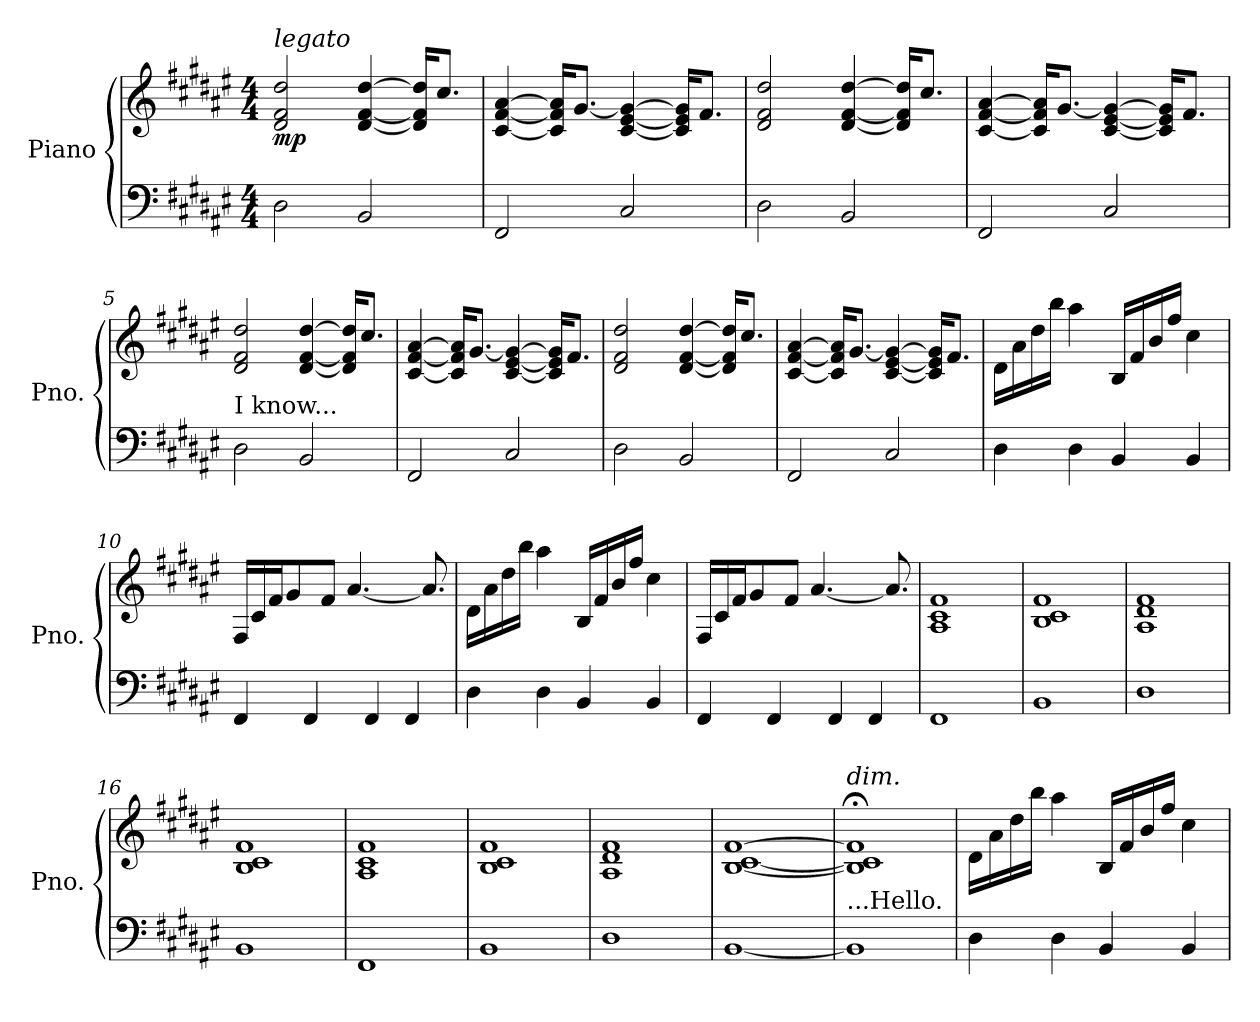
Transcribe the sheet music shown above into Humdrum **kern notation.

**kern	**kern	**dynam
*part1	*part1	*part1
*staff2	*staff1	*staff1/2
*I"Piano	*	*
*I'Pno.	*	*
*clefF4	*clefG2	*
*k[f#c#g#d#a#e#]	*k[f#c#g#d#a#e#]	*
*M4/4	*M4/4	*
*MM60	*MM60	*
=1	=1	=1
!	!LO:TX:a:i:t=legato	!
!	!	!LO:DY:b
2D#\	2d#/ 2f#/ 2dd#/	mp
2BB/	[4d#/ [4f#/ [4dd#/	.
.	16d#/] 16f#/] 16dd#/]KL	.
.	8.cc#/J	.
=2	=2	=2
2FF#/	[4c#/ [4f#/ [4a#/	.
.	16c#/] 16f#/] 16a#/]KL	.
.	[8.g#/J	.
2C#/	[4c#/ [4e#/ 4g#/_	.
.	16c#/] 16e#/] 16g#/]KL	.
.	8.f#/J	.
=3	=3	=3
2D#\	2d#/ 2f#/ 2dd#/	.
2BB/	[4d#/ [4f#/ [4dd#/	.
.	16d#/] 16f#/] 16dd#/]KL	.
.	8.cc#/J	.
=4	=4	=4
2FF#/	[4c#/ [4f#/ [4a#/	.
.	16c#/] 16f#/] 16a#/]KL	.
.	[8.g#/J	.
2C#/	[4c#/ [4e#/ 4g#/_	.
.	16c#/] 16e#/] 16g#/]KL	.
.	8.f#/J	.
=5	=5	=5
!LO:TX:a:t=I know...	!	!
2D#\	2d#/ 2f#/ 2dd#/	.
2BB/	[4d#/ [4f#/ [4dd#/	.
.	16d#/] 16f#/] 16dd#/]KL	.
.	8.cc#/J	.
!!LO:LB:g=z
=6	=6	=6
2FF#/	[4c#/ [4f#/ [4a#/	.
.	16c#/] 16f#/] 16a#/]KL	.
.	[8.g#/J	.
2C#/	[4c#/ [4e#/ 4g#/_	.
.	16c#/] 16e#/] 16g#/]KL	.
.	8.f#/J	.
=7	=7	=7
2D#\	2d#/ 2f#/ 2dd#/	.
2BB/	[4d#/ [4f#/ [4dd#/	.
.	16d#/] 16f#/] 16dd#/]KL	.
.	8.cc#/J	.
=8	=8	=8
2FF#/	[4c#/ [4f#/ [4a#/	.
.	16c#/] 16f#/] 16a#/]KL	.
.	[8.g#/J	.
2C#/	[4c#/ [4e#/ 4g#/_	.
.	16c#/] 16e#/] 16g#/]KL	.
.	8.f#/J	.
=9	=9	=9
4D#\	16d#\LL	.
.	16a#\	.
.	16dd#\	.
.	16bb\JJ	.
4D#\	4aa#\	.
4BB/	16B/LL	.
.	16f#/	.
.	16b/	.
.	16ff#/JJ	.
4BB/	4cc#\	.
!!LO:LB:g=z
=10	=10	=10
4FF#/	16F#/LL	.
.	16c#/	.
.	16f#/J	.
.	8g#/	.
4FF#/	.	.
.	8f#/J	.
.	[4.a#/	.
4FF#/	.	.
4FF#/	.	.
.	8.a#/]	.
=11	=11	=11
4D#\	16d#\LL	.
.	16a#\	.
.	16dd#\	.
.	16bb\JJ	.
4D#\	4aa#\	.
4BB/	16B/LL	.
.	16f#/	.
.	16b/	.
.	16ff#/JJ	.
4BB/	4cc#\	.
=12	=12	=12
4FF#/	16F#/LL	.
.	16c#/	.
.	16f#/J	.
.	8g#/	.
4FF#/	.	.
.	8f#/J	.
.	[4.a#/	.
4FF#/	.	.
4FF#/	.	.
.	8.a#/]	.
=13	=13	=13
1FF#	1A# 1c# 1f#	.
=14	=14	=14
1BB	1B 1c# 1f#	.
=15	=15	=15
1D#	1A# 1d# 1f#	.
=16	=16	=16
1BB	1B 1c# 1f#	.
!!LO:LB:g=z
=17	=17	=17
1FF#	1A# 1c# 1f#	.
=18	=18	=18
1BB	1B 1c# 1f#	.
=19	=19	=19
1D#	1A# 1d# 1f#	.
=20	=20	=20
[1BB	[1B [1c# [1f#	.
=21	=21	=21
!	!LO:TX:a:i:t=dim.	!
!LO:TX:a:t=...Hello.	!	!
1BB]	1B];< 1c#];< 1f#];<	.
=22	=22	=22
4D#\	16d#\LL	.
.	16a#\	.
.	16dd#\	.
.	16bb\JJ	.
4D#\	4aa#\	.
4BB/	16B/LL	.
.	16f#/	.
.	16b/	.
.	16ff#/JJ	.
4BB/	4cc#\	.
=	=	=
*-	*-	*-
